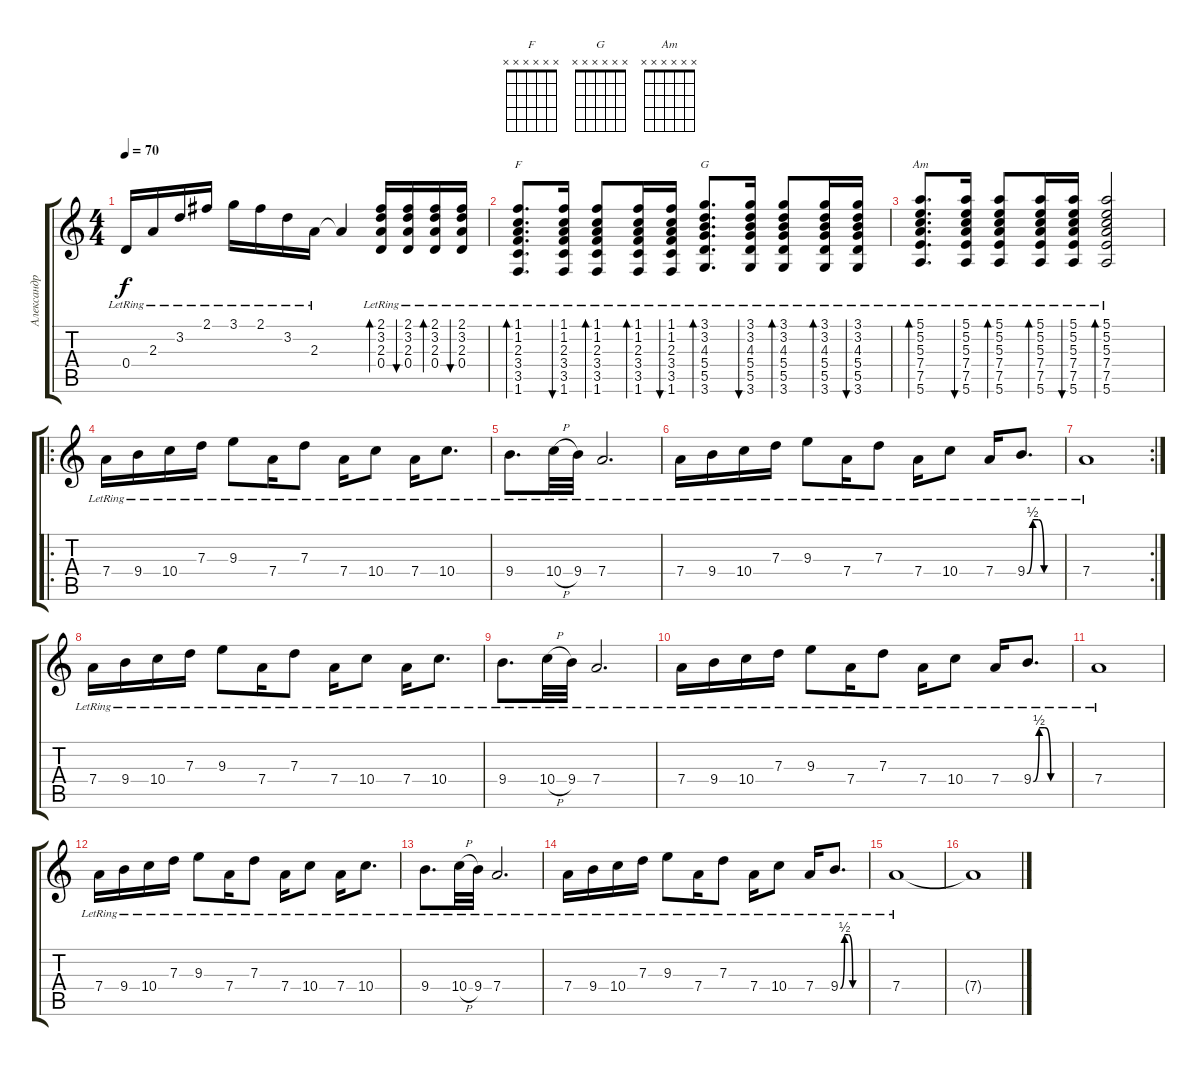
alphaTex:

\track ("Александр Цвиркун" "Александр ") {instrument acousticguitarsteel}
\staff {score tabs}
\tuning (E4 B3 G3 D3 A2 E2) {hide}
\chord ("F" x x x x x x)
\chord ("G" x x x x x x)
\chord ("Am" x x x x x x)
\ts (4 4)
\tempo 70
\clef g2
\ks c
0.4{lr}.16{dy f} 2.3{lr}.16 3.2{lr}.16 2.1{lr}.16 3.1{lr}.16 2.1{lr}.16 3.2{lr}.16 2.3{lr}.16 2.3{t}.4 (2.1{lr} 3.2{lr} 2.3{lr} 0.4{lr}).16{bd 30} (2.1{lr} 3.2{lr} 2.3{lr} 0.4{lr}).16{bu 30} (2.1{lr} 3.2{lr} 2.3{lr} 0.4{lr}).16{bd 30} (2.1{lr} 3.2{lr} 2.3{lr} 0.4{lr}).16{bu 30} |
(1.1{lr} 1.2{lr} 2.3{lr} 3.4{lr} 3.5{lr} 1.6{lr}).8{d bd 30 ch "F"} (1.1{lr} 1.2{lr} 2.3{lr} 3.4{lr} 3.5{lr} 1.6{lr}).16{bu 30} (1.1{lr} 1.2{lr} 2.3{lr} 3.4{lr} 3.5{lr} 1.6{lr}).8{bd 30} (1.1{lr} 1.2{lr} 2.3{lr} 3.4{lr} 3.5{lr} 1.6{lr}).16{bd 30} (1.1{lr} 1.2{lr} 2.3{lr} 3.4{lr} 3.5{lr} 1.6{lr}).16{bu 30} (3.1{lr} 3.2{lr} 4.3{lr} 5.4{lr} 5.5{lr} 3.6{lr}).8{d bd 30 ch "G"} (3.1{lr} 3.2{lr} 4.3{lr} 5.4{lr} 5.5{lr} 3.6{lr}).16{bu 30} (3.1{lr} 3.2{lr} 4.3{lr} 5.4{lr} 5.5{lr} 3.6{lr}).8{bd 30} (3.1{lr} 3.2{lr} 4.3{lr} 5.4{lr} 5.5{lr} 3.6{lr}).16{bd 30} (3.1{lr} 3.2{lr} 4.3{lr} 5.4{lr} 5.5{lr} 3.6{lr}).16{bu 30} |
(5.1{lr} 5.2{lr} 5.3{lr} 7.4{lr} 7.5{lr} 5.6{lr}).8{d bd 30 ch "Am"} (5.1{lr} 5.2{lr} 5.3{lr} 7.4{lr} 7.5{lr} 5.6{lr}).16{bu 30} (5.1{lr} 5.2{lr} 5.3{lr} 7.4{lr} 7.5{lr} 5.6{lr}).8{bd 30} (5.1{lr} 5.2{lr} 5.3{lr} 7.4{lr} 7.5{lr} 5.6{lr}).16{bd 30} (5.1{lr} 5.2{lr} 5.3{lr} 7.4{lr} 7.5{lr} 5.6{lr}).16{bu 30} (5.1{lr} 5.2{lr} 5.3{lr} 7.4{lr} 7.5{lr} 5.6{lr}).2{bd 30} |
\ro
7.4{lr}.16 9.4{lr}.16 10.4{lr}.16 7.3{lr}.16 9.3{lr}.8 7.4{lr}.16 7.3{lr}.8 7.4{lr}.16 10.4{lr}.8 7.4{lr}.16 10.4{lr}.8{d} |
9.4{lr}.8{d} 10.4{h lr}.32 9.4{lr}.32 7.4{lr}.2{d} |
7.4{lr}.16 9.4{lr}.16 10.4{lr}.16 7.3{lr}.16 9.3{lr}.8 7.4{lr}.16 7.3{lr}.8 7.4{lr}.16 10.4{lr}.8 7.4{lr}.16 9.4{be (custom 0 0 10 2 20 2 30 0 60 0) lr}.8{d} |
\rc 2
7.4{lr}.1 |
7.4{lr}.16 9.4{lr}.16 10.4{lr}.16 7.3{lr}.16 9.3{lr}.8 7.4{lr}.16 7.3{lr}.8 7.4{lr}.16 10.4{lr}.8 7.4{lr}.16 10.4{lr}.8{d} |
9.4{lr}.8{d} 10.4{h lr}.32 9.4{lr}.32 7.4{lr}.2{d} |
7.4{lr}.16 9.4{lr}.16 10.4{lr}.16 7.3{lr}.16 9.3{lr}.8 7.4{lr}.16 7.3{lr}.8 7.4{lr}.16 10.4{lr}.8 7.4{lr}.16 9.4{be (custom 0 0 10 2 20 2 30 0 60 0) lr}.8{d} |
7.4{lr}.1 |
7.4{lr}.16 9.4{lr}.16 10.4{lr}.16 7.3{lr}.16 9.3{lr}.8 7.4{lr}.16 7.3{lr}.8 7.4{lr}.16 10.4{lr}.8 7.4{lr}.16 10.4{lr}.8{d} |
9.4{lr}.8{d} 10.4{h lr}.32 9.4{lr}.32 7.4{lr}.2{d} |
7.4{lr}.16 9.4{lr}.16 10.4{lr}.16 7.3{lr}.16 9.3{lr}.8 7.4{lr}.16 7.3{lr}.8 7.4{lr}.16 10.4{lr}.8 7.4{lr}.16 9.4{be (custom 0 0 10 2 20 2 30 0 60 0) lr}.8{d} |
7.4{lr}.1 |
7.4{t}.1
